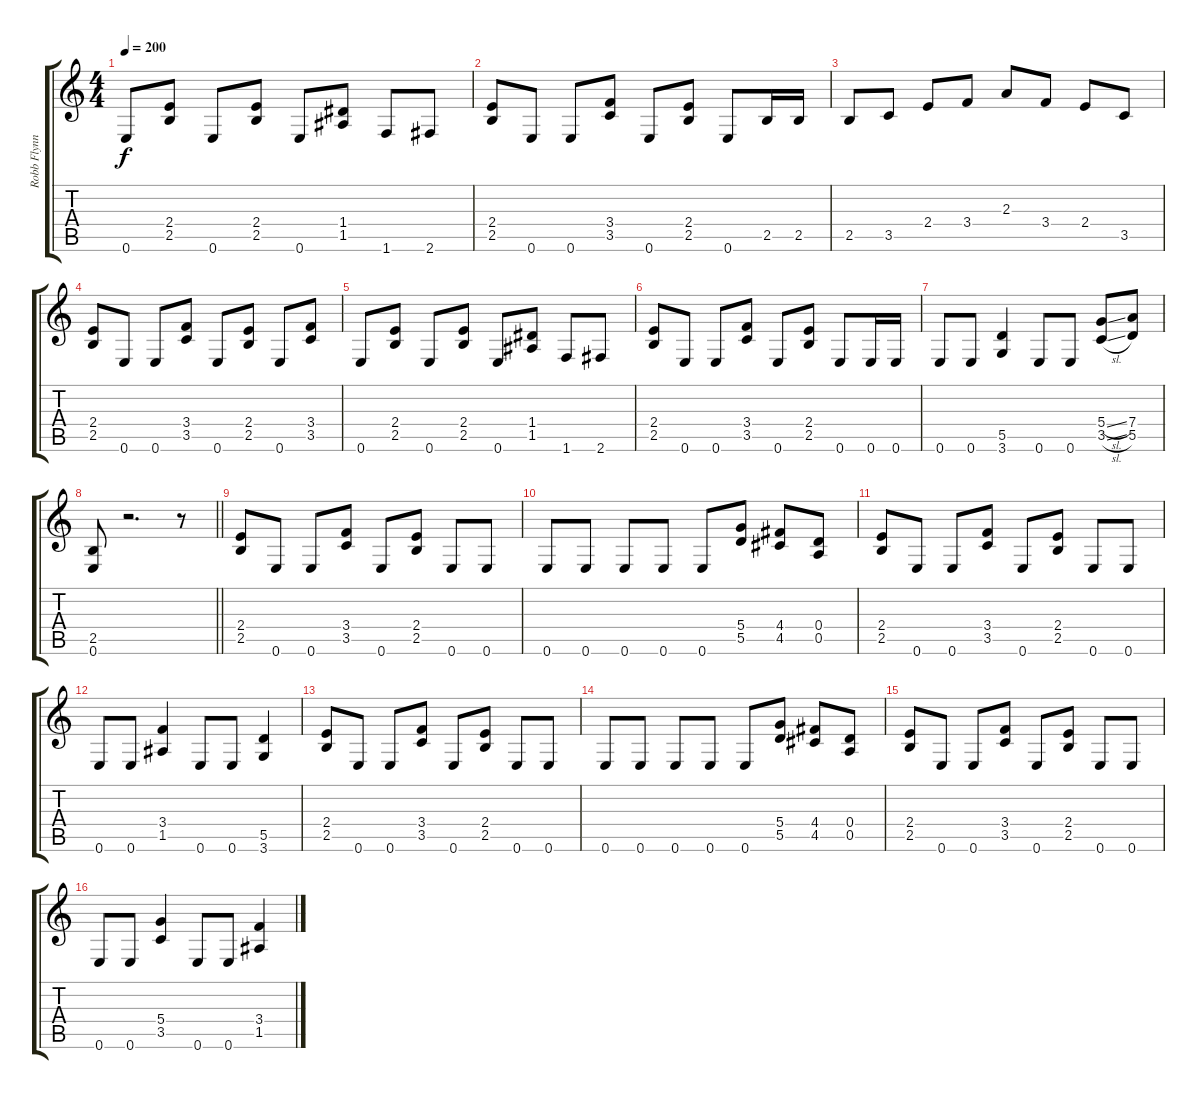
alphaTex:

\track ("Robb Flynn" "Robb Flynn") {instrument distortionguitar}
\staff {score tabs}
\tuning (E4 B3 G3 D3 A2 E2) {hide}
\ts (4 4)
\tempo 200
\clef g2
\ks c
0.6.8{dy f} (2.4 2.5).8 0.6.8 (2.4 2.5).8 0.6.8 (1.4 1.5).8 1.6.8 2.6.8 |
(2.4 2.5).8 0.6.8 0.6.8 (3.4 3.5).8 0.6.8 (2.4 2.5).8 0.6.8 2.5.16 2.5.16 |
2.5.8 3.5.8 2.4.8 3.4.8 2.3.8 3.4.8 2.4.8 3.5.8 |
(2.4 2.5).8 0.6.8 0.6.8 (3.4 3.5).8 0.6.8 (2.4 2.5).8 0.6.8 (3.4 3.5).8 |
0.6.8 (2.4 2.5).8 0.6.8 (2.4 2.5).8 0.6.8 (1.4 1.5).8 1.6.8 2.6.8 |
(2.4 2.5).8 0.6.8 0.6.8 (3.4 3.5).8 0.6.8 (2.4 2.5).8 0.6.8 0.6.16 0.6.16 |
0.6.8 0.6.8 (5.5 3.6).4 0.6.8 0.6.8 (5.4{sl} 3.5{sl}).8 (7.4 5.5).8 |
\barLineRight lightlight
(2.5 0.6).8 r.2{d} r.8 |
(2.4 2.5).8 0.6.8 0.6.8 (3.4 3.5).8 0.6.8 (2.4 2.5).8 0.6.8 0.6.8 |
0.6.8 0.6.8 0.6.8 0.6.8 0.6.8 (5.4 5.5).8 (4.4 4.5).8 (0.4 0.5).8 |
(2.4 2.5).8 0.6.8 0.6.8 (3.4 3.5).8 0.6.8 (2.4 2.5).8 0.6.8 0.6.8 |
0.6.8 0.6.8 (3.4 1.5).4 0.6.8 0.6.8 (5.5 3.6).4 |
(2.4 2.5).8 0.6.8 0.6.8 (3.4 3.5).8 0.6.8 (2.4 2.5).8 0.6.8 0.6.8 |
0.6.8 0.6.8 0.6.8 0.6.8 0.6.8 (5.4 5.5).8 (4.4 4.5).8 (0.4 0.5).8 |
(2.4 2.5).8 0.6.8 0.6.8 (3.4 3.5).8 0.6.8 (2.4 2.5).8 0.6.8 0.6.8 |
0.6.8 0.6.8 (5.4 3.5).4 0.6.8 0.6.8 (3.4 1.5).4
